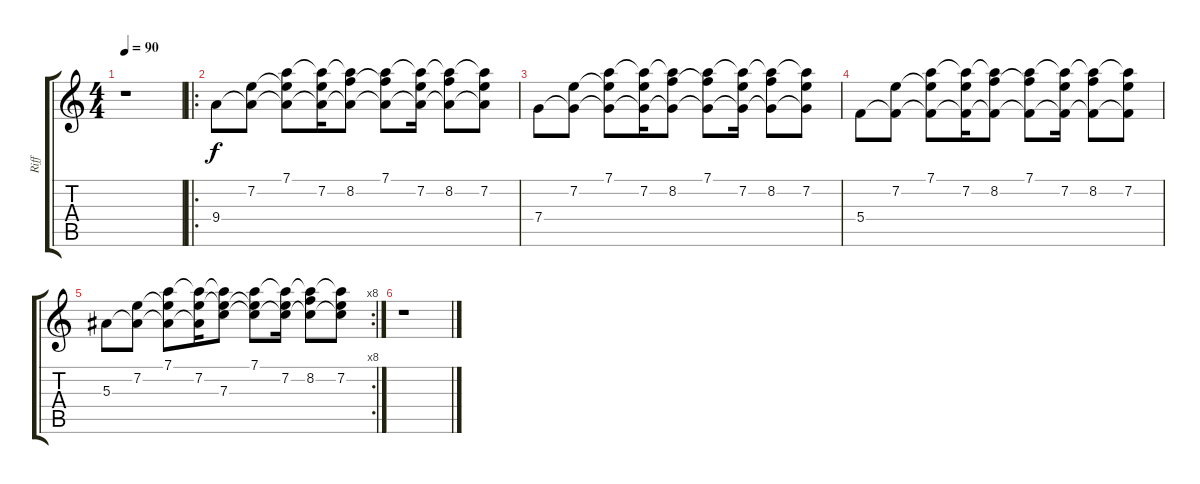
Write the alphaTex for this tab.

\track ("Riff" "Riff") {instrument electricbassfinger}
\staff {score tabs}
\tuning (D4 A3 F3 C3 G2 C2) {hide}
\ts (4 4)
\tempo 90
\clef g2
\ks c
r.1{dy f} |
\ro
9.4.8 (7.2 9.4{t}).8 (7.1 7.2{t} 9.4{t}).8 (7.1{t} 7.2 9.4{t}).16 (7.1{t} 8.2 9.4{t}).8 (7.1 8.2{t} 9.4{t}).8 (7.1{t} 7.2 9.4{t}).16 (7.1{t} 8.2 9.4{t}).8 (7.1{t} 7.2 9.4{t}).8 |
7.4.8 (7.2 7.4{t}).8 (7.1 7.2{t} 7.4{t}).8 (7.1{t} 7.2 7.4{t}).16 (7.1{t} 8.2 7.4{t}).8 (7.1 8.2{t} 7.4{t}).8 (7.1{t} 7.2 7.4{t}).16 (7.1{t} 8.2 7.4{t}).8 (7.1{t} 7.2 7.4{t}).8 |
5.4.8 (7.2 5.4{t}).8 (7.1 7.2{t} 5.4{t}).8 (7.1{t} 7.2 5.4{t}).16 (7.1{t} 8.2 5.4{t}).8 (7.1 8.2{t} 5.4{t}).8 (7.1{t} 7.2 5.4{t}).16 (7.1{t} 8.2 5.4{t}).8 (7.1{t} 7.2 5.4{t}).8 |
\rc 8
5.3.8 (7.2 5.3{t}).8 (7.1 7.2{t} 5.3{t}).8 (7.1{t} 7.2 5.3{t}).16 (7.1{t} 7.2{t} 7.3).8 (7.1 7.2{t} 7.3{t}).8 (7.1{t} 7.2 7.3{t}).16 (7.1{t} 8.2 7.3{t}).8 (7.1{t} 7.2 7.3{t}).8 |
r.1
